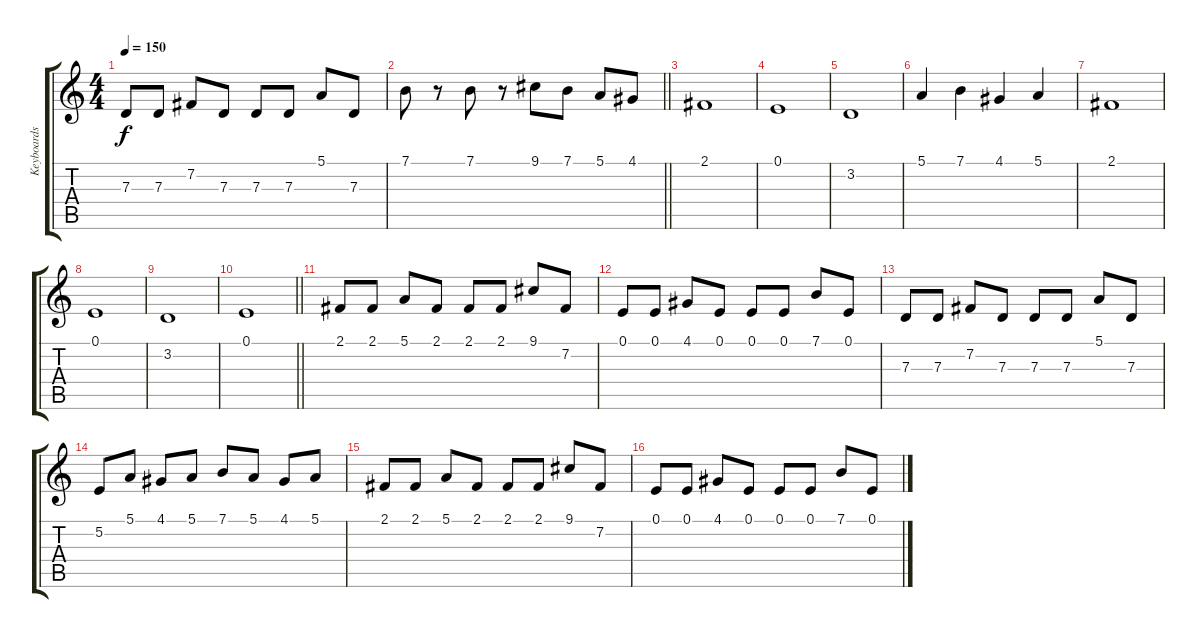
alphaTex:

\track ("Keyboards" "Keyboards") {instrument stringensemble1}
\staff {score tabs}
\tuning (E4 B3 G3 D3 A2 E2) {hide}
\ts (4 4)
\tempo 150
\clef g2
\ks c
7.3.8{dy f} 7.3.8 7.2.8 7.3.8 7.3.8 7.3.8 5.1.8 7.3.8 |
\barLineRight lightlight
7.1.8 r.8 7.1.8 r.8 9.1.8 7.1.8 5.1.8 4.1.8 |
\section ("" "")
2.1.1 |
0.1.1 |
3.2.1 |
5.1.4 7.1.4 4.1.4 5.1.4 |
2.1.1 |
0.1.1 |
3.2.1 |
\barLineRight lightlight
0.1.1 |
\section ("" "")
2.1.8 2.1.8 5.1.8 2.1.8 2.1.8 2.1.8 9.1.8 7.2.8 |
0.1.8 0.1.8 4.1.8 0.1.8 0.1.8 0.1.8 7.1.8 0.1.8 |
7.3.8 7.3.8 7.2.8 7.3.8 7.3.8 7.3.8 5.1.8 7.3.8 |
5.2.8 5.1.8 4.1.8 5.1.8 7.1.8 5.1.8 4.1.8 5.1.8 |
2.1.8 2.1.8 5.1.8 2.1.8 2.1.8 2.1.8 9.1.8 7.2.8 |
0.1.8 0.1.8 4.1.8 0.1.8 0.1.8 0.1.8 7.1.8 0.1.8
